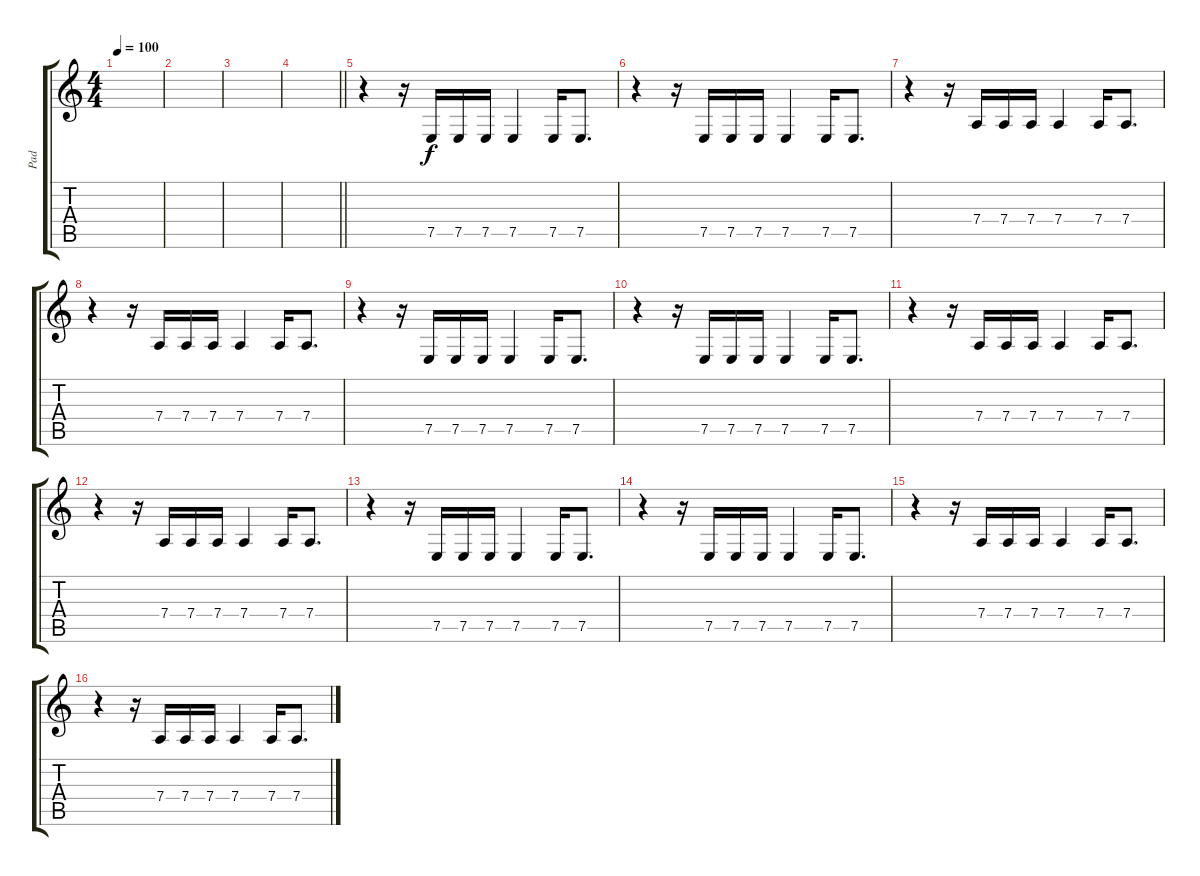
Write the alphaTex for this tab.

\track ("Pad" "Pad") {instrument pad7halo}
\staff {score tabs}
\tuning (E4 B3 G3 D3 A2 E2) {hide}
\ts (4 4)
\tempo 100
\clef g2
\ks c
|
|
|
\barLineRight lightlight
|
r.4 r.16 7.5.16 7.5.16 7.5.16 7.5.4 7.5.16 7.5.8{d} |
r.4 r.16 7.5.16 7.5.16 7.5.16 7.5.4 7.5.16 7.5.8{d} |
r.4 r.16 7.4.16 7.4.16 7.4.16 7.4.4 7.4.16 7.4.8{d} |
r.4 r.16 7.4.16 7.4.16 7.4.16 7.4.4 7.4.16 7.4.8{d} |
r.4 r.16 7.5.16 7.5.16 7.5.16 7.5.4 7.5.16 7.5.8{d} |
r.4 r.16 7.5.16 7.5.16 7.5.16 7.5.4 7.5.16 7.5.8{d} |
r.4 r.16 7.4.16 7.4.16 7.4.16 7.4.4 7.4.16 7.4.8{d} |
r.4 r.16 7.4.16 7.4.16 7.4.16 7.4.4 7.4.16 7.4.8{d} |
r.4 r.16 7.5.16 7.5.16 7.5.16 7.5.4 7.5.16 7.5.8{d} |
r.4 r.16 7.5.16 7.5.16 7.5.16 7.5.4 7.5.16 7.5.8{d} |
r.4 r.16 7.4.16 7.4.16 7.4.16 7.4.4 7.4.16 7.4.8{d} |
r.4 r.16 7.4.16 7.4.16 7.4.16 7.4.4 7.4.16 7.4.8{d}
